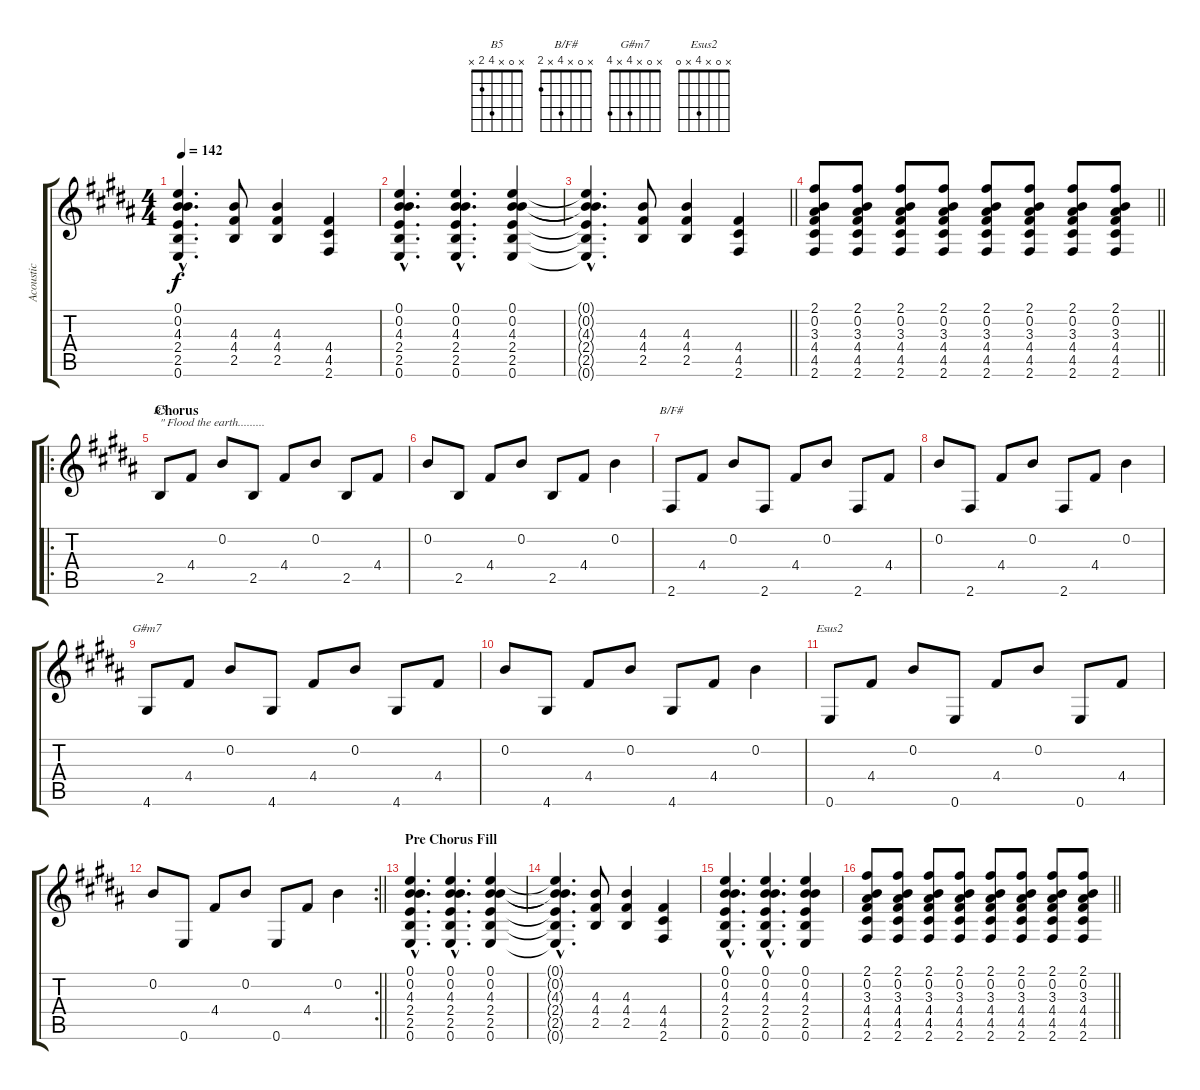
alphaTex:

\track ("Acoustic" "Acoustic") {instrument acousticguitarsteel}
\staff {score tabs}
\tuning (E4 B3 G3 D3 A2 E2) {hide}
\chord ("B5" x 0 x 4 2 x)
\chord ("B/F#" x 0 x 4 x 2)
\chord ("G#m7" x 0 x 4 x 4)
\chord ("Esus2" x 0 x 4 x 0)
\ts (4 4)
\tempo 142
\clef g2
\ks b
(0.1{hac t} 0.2{hac t} 4.3{hac t} 2.4{hac t} 2.5{hac t} 0.6{hac t}).4{d dy f} (4.3 4.4 2.5).8 (4.3 4.4 2.5).4 (4.4 4.5 2.6).4 |
(0.1{hac} 0.2{hac} 4.3{hac} 2.4{hac} 2.5{hac} 0.6{hac}).4{d} (0.1{hac} 0.2{hac} 4.3{hac} 2.4{hac} 2.5{hac} 0.6{hac}).4{d} (0.1 0.2 4.3 2.4 2.5 0.6).4 |
\barLineRight lightlight
(0.1{hac t} 0.2{hac t} 4.3{hac t} 2.4{hac t} 2.5{hac t} 0.6{hac t}).4{d} (4.3 4.4 2.5).8 (4.3 4.4 2.5).4 (4.4 4.5 2.6).4 |
\barLineRight lightlight
(2.1 0.2 3.3 4.4 4.5 2.6).8 (2.1 0.2 3.3 4.4 4.5 2.6).8 (2.1 0.2 3.3 4.4 4.5 2.6).8 (2.1 0.2 3.3 4.4 4.5 2.6).8 (2.1 0.2 3.3 4.4 4.5 2.6).8 (2.1 0.2 3.3 4.4 4.5 2.6).8 (2.1 0.2 3.3 4.4 4.5 2.6).8 (2.1 0.2 3.3 4.4 4.5 2.6).8 |
\ro
\section ("" "Chorus")
2.5.8{ch "B5" txt "\" Flood the earth........."} 4.4.8 0.2.8 2.5.8 4.4.8 0.2.8 2.5.8 4.4.8 |
0.2.8 2.5.8 4.4.8 0.2.8 2.5.8 4.4.8 0.2.4 |
2.6.8{ch "B/F#"} 4.4.8 0.2.8 2.6.8 4.4.8 0.2.8 2.6.8 4.4.8 |
0.2.8 2.6.8 4.4.8 0.2.8 2.6.8 4.4.8 0.2.4 |
4.6.8{ch "G#m7"} 4.4.8 0.2.8 4.6.8 4.4.8 0.2.8 4.6.8 4.4.8 |
0.2.8 4.6.8 4.4.8 0.2.8 4.6.8 4.4.8 0.2.4 |
0.6.8{ch "Esus2"} 4.4.8 0.2.8 0.6.8 4.4.8 0.2.8 0.6.8 4.4.8 |
\rc 2
\barLineRight lightlight
0.2.8 0.6.8 4.4.8 0.2.8 0.6.8 4.4.8 0.2.4 |
\section ("" "Pre Chorus Fill")
(0.1{hac} 0.2{hac} 4.3{hac} 2.4{hac} 2.5{hac} 0.6{hac}).4{d} (0.1{hac} 0.2{hac} 4.3{hac} 2.4{hac} 2.5{hac} 0.6{hac}).4{d} (0.1 0.2 4.3 2.4 2.5 0.6).4 |
(0.1{hac t} 0.2{hac t} 4.3{hac t} 2.4{hac t} 2.5{hac t} 0.6{hac t}).4{d} (4.3 4.4 2.5).8 (4.3 4.4 2.5).4 (4.4 4.5 2.6).4 |
(0.1{hac} 0.2{hac} 4.3{hac} 2.4{hac} 2.5{hac} 0.6{hac}).4{d} (0.1{hac} 0.2{hac} 4.3{hac} 2.4{hac} 2.5{hac} 0.6{hac}).4{d} (0.1 0.2 4.3 2.4 2.5 0.6).4 |
\barLineRight lightlight
(2.1 0.2 3.3 4.4 4.5 2.6).8 (2.1 0.2 3.3 4.4 4.5 2.6).8 (2.1 0.2 3.3 4.4 4.5 2.6).8 (2.1 0.2 3.3 4.4 4.5 2.6).8 (2.1 0.2 3.3 4.4 4.5 2.6).8 (2.1 0.2 3.3 4.4 4.5 2.6).8 (2.1 0.2 3.3 4.4 4.5 2.6).8 (2.1 0.2 3.3 4.4 4.5 2.6).8
